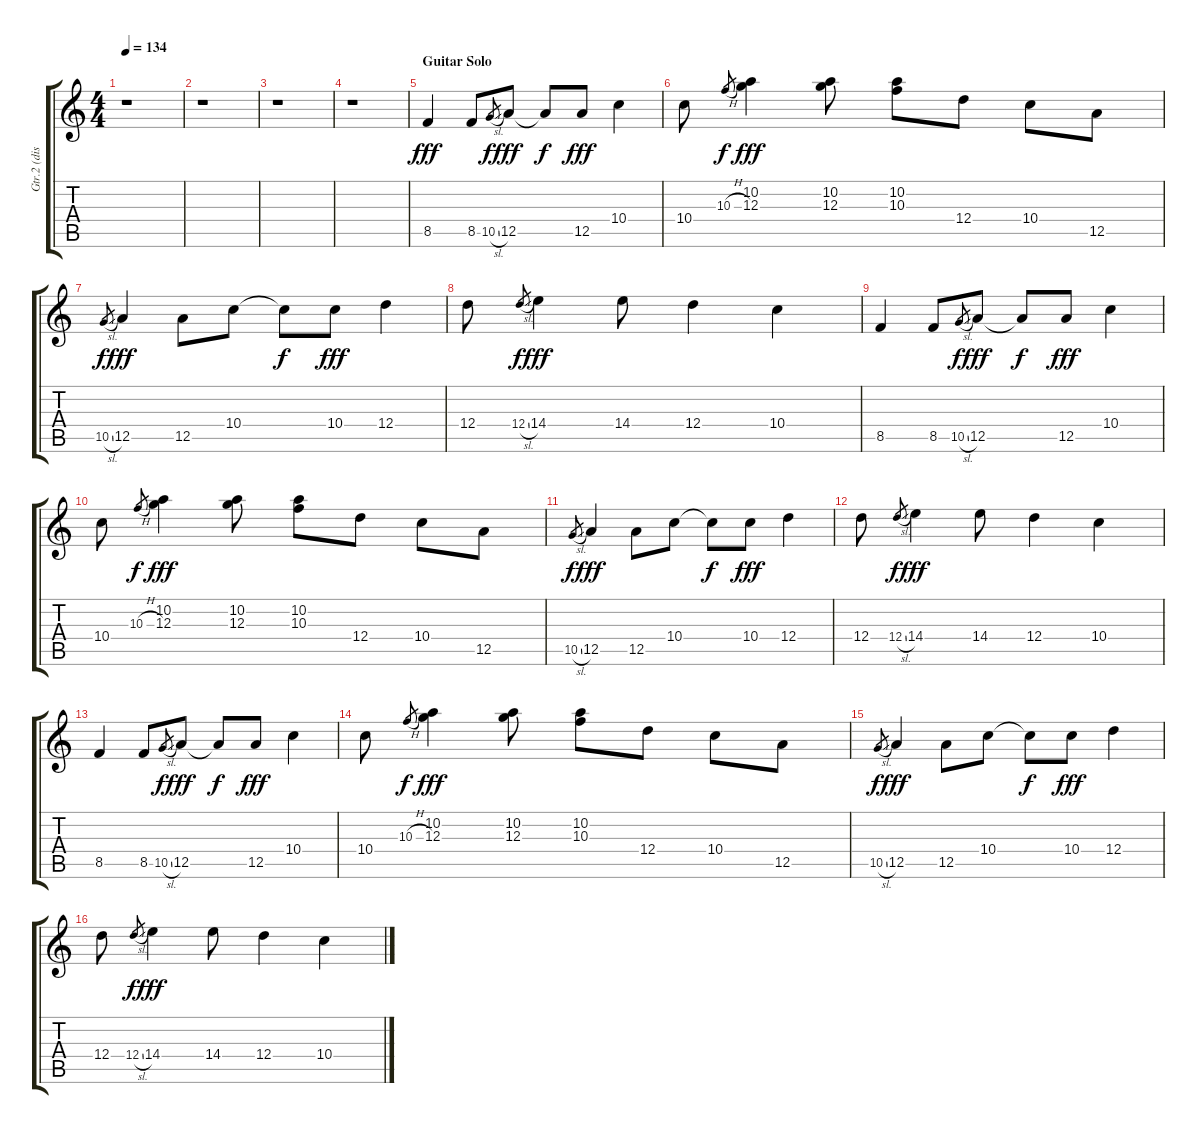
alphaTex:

\track ("Gtr.2 (disto.)" "Gtr.2 (dis") {instrument overdrivenguitar}
\staff {score tabs}
\tuning (E4 B3 G3 D3 A2 E2) {hide}
\ts (4 4)
\tempo 134
\clef g2
\ks c
r.1{dy fff} |
r.1 |
r.1 |
r.1 |
\section ("" "Guitar Solo")
8.5.4 8.5.8 10.5{sl}.8{gr dy f} 12.5.8{dy fff} 12.5{t}.8{dy f} 12.5.8{dy fff} 10.4.4 |
10.4.8 10.3{h}.8{gr dy f} (10.2 12.3).4{dy fff} (10.2 12.3).8 (10.2 10.3).8 12.4.8 10.4.8 12.5.8 |
10.5{sl}.8{gr dy f} 12.5.4{dy fff} 12.5.8 10.4.8 10.4{t}.8{dy f} 10.4.8{dy fff} 12.4.4 |
12.4.8 12.4{sl}.8{gr dy f} 14.4.4{dy fff} 14.4.8 12.4.4 10.4.4 |
8.5.4 8.5.8 10.5{sl}.8{gr dy f} 12.5.8{dy fff} 12.5{t}.8{dy f} 12.5.8{dy fff} 10.4.4 |
10.4.8 10.3{h}.8{gr dy f} (10.2 12.3).4{dy fff} (10.2 12.3).8 (10.2 10.3).8 12.4.8 10.4.8 12.5.8 |
10.5{sl}.8{gr dy f} 12.5.4{dy fff} 12.5.8 10.4.8 10.4{t}.8{dy f} 10.4.8{dy fff} 12.4.4 |
12.4.8 12.4{sl}.8{gr dy f} 14.4.4{dy fff} 14.4.8 12.4.4 10.4.4 |
8.5.4 8.5.8 10.5{sl}.8{gr dy f} 12.5.8{dy fff} 12.5{t}.8{dy f} 12.5.8{dy fff} 10.4.4 |
10.4.8 10.3{h}.8{gr dy f} (10.2 12.3).4{dy fff} (10.2 12.3).8 (10.2 10.3).8 12.4.8 10.4.8 12.5.8 |
10.5{sl}.8{gr dy f} 12.5.4{dy fff} 12.5.8 10.4.8 10.4{t}.8{dy f} 10.4.8{dy fff} 12.4.4 |
12.4.8 12.4{sl}.8{gr dy f} 14.4.4{dy fff} 14.4.8 12.4.4 10.4.4
